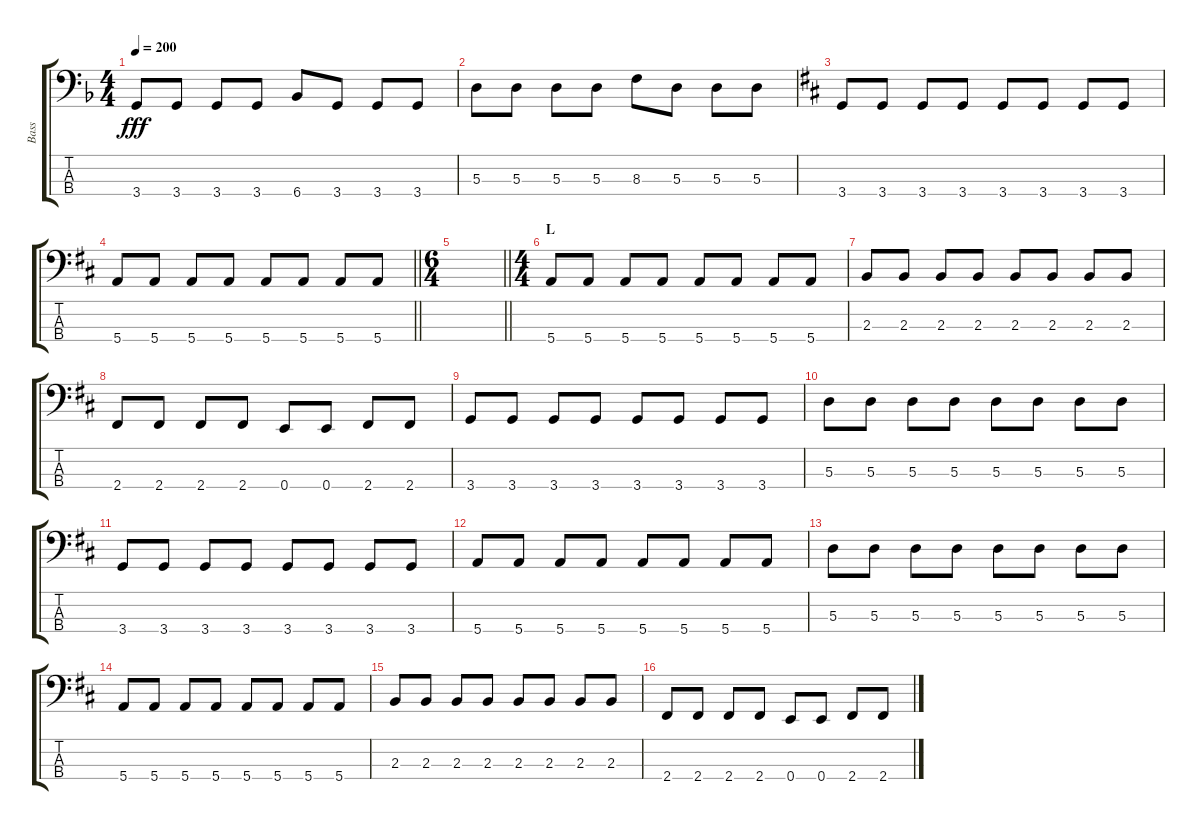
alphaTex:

\track ("Bass" "Bass") {instrument electricbasspick}
\staff {score tabs}
\tuning (G2 D2 A1 E1) {hide}
\ts (4 4)
\tempo 200
\clef f4
\ks dminor
3.4.8{dy fff} 3.4.8 3.4.8 3.4.8 6.4.8 3.4.8 3.4.8 3.4.8 |
5.3.8 5.3.8 5.3.8 5.3.8 8.3.8 5.3.8 5.3.8 5.3.8 |
\ks d
3.4.8 3.4.8 3.4.8 3.4.8 3.4.8 3.4.8 3.4.8 3.4.8 |
\barLineRight lightlight
5.4.8 5.4.8 5.4.8 5.4.8 5.4.8 5.4.8 5.4.8 5.4.8 |
\ts (6 4)
\barLineRight lightlight
|
\ts (4 4)
\section ("" "L")
5.4.8 5.4.8 5.4.8 5.4.8 5.4.8 5.4.8 5.4.8 5.4.8 |
2.3.8 2.3.8 2.3.8 2.3.8 2.3.8 2.3.8 2.3.8 2.3.8 |
2.4.8 2.4.8 2.4.8 2.4.8 0.4.8 0.4.8 2.4.8 2.4.8 |
3.4.8 3.4.8 3.4.8 3.4.8 3.4.8 3.4.8 3.4.8 3.4.8 |
5.3.8 5.3.8 5.3.8 5.3.8 5.3.8 5.3.8 5.3.8 5.3.8 |
3.4.8 3.4.8 3.4.8 3.4.8 3.4.8 3.4.8 3.4.8 3.4.8 |
5.4.8 5.4.8 5.4.8 5.4.8 5.4.8 5.4.8 5.4.8 5.4.8 |
5.3.8 5.3.8 5.3.8 5.3.8 5.3.8 5.3.8 5.3.8 5.3.8 |
5.4.8 5.4.8 5.4.8 5.4.8 5.4.8 5.4.8 5.4.8 5.4.8 |
2.3.8 2.3.8 2.3.8 2.3.8 2.3.8 2.3.8 2.3.8 2.3.8 |
2.4.8 2.4.8 2.4.8 2.4.8 0.4.8 0.4.8 2.4.8 2.4.8
